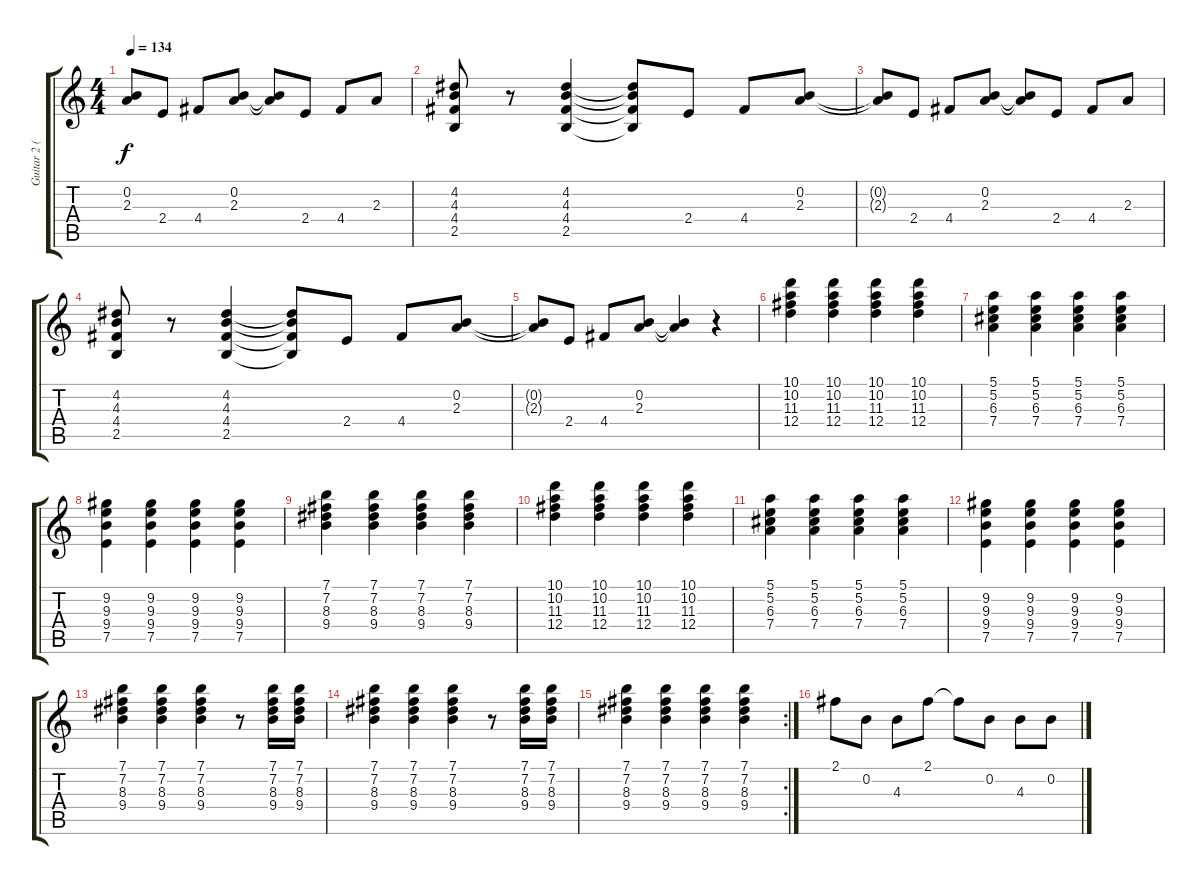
\track ("Guitar 2 (overdriven)" "Guitar 2 (") {instrument overdrivenguitar}
\staff {score tabs}
\tuning (E4 B3 G3 D3 A2 E2) {hide}
\ts (4 4)
\tempo 134
\clef g2
\ks c
(0.2{t} 2.3{t}).8{dy f} 2.4.8 4.4.8 (0.2 2.3).8 (0.2{t} 2.3{t}).8 2.4.8 4.4.8 2.3.8 |
(4.2 4.3 4.4 2.5).8 r.8 (4.2 4.3 4.4 2.5).4 (4.2{t} 4.3{t} 4.4{t} 2.5{t}).8 2.4.8 4.4.8 (0.2 2.3).8 |
(0.2{t} 2.3{t}).8 2.4.8 4.4.8 (0.2 2.3).8 (0.2{t} 2.3{t}).8 2.4.8 4.4.8 2.3.8 |
(4.2 4.3 4.4 2.5).8 r.8 (4.2 4.3 4.4 2.5).4 (4.2{t} 4.3{t} 4.4{t} 2.5{t}).8 2.4.8 4.4.8 (0.2 2.3).8 |
(0.2{t} 2.3{t}).8 2.4.8 4.4.8 (0.2 2.3).8 (0.2{t} 2.3{t}).4 r.4 |
(10.1 10.2 11.3 12.4).4 (10.1 10.2 11.3 12.4).4 (10.1 10.2 11.3 12.4).4 (10.1 10.2 11.3 12.4).4 |
(5.1 5.2 6.3 7.4).4 (5.1 5.2 6.3 7.4).4 (5.1 5.2 6.3 7.4).4 (5.1 5.2 6.3 7.4).4 |
(9.2 9.3 9.4 7.5).4 (9.2 9.3 9.4 7.5).4 (9.2 9.3 9.4 7.5).4 (9.2 9.3 9.4 7.5).4 |
(7.1 7.2 8.3 9.4).4 (7.1 7.2 8.3 9.4).4 (7.1 7.2 8.3 9.4).4 (7.1 7.2 8.3 9.4).4 |
(10.1 10.2 11.3 12.4).4 (10.1 10.2 11.3 12.4).4 (10.1 10.2 11.3 12.4).4 (10.1 10.2 11.3 12.4).4 |
(5.1 5.2 6.3 7.4).4 (5.1 5.2 6.3 7.4).4 (5.1 5.2 6.3 7.4).4 (5.1 5.2 6.3 7.4).4 |
(9.2 9.3 9.4 7.5).4 (9.2 9.3 9.4 7.5).4 (9.2 9.3 9.4 7.5).4 (9.2 9.3 9.4 7.5).4 |
(7.1 7.2 8.3 9.4).4 (7.1 7.2 8.3 9.4).4 (7.1 7.2 8.3 9.4).4 r.8 (7.1 7.2 8.3 9.4).16 (7.1 7.2 8.3 9.4).16 |
(7.1 7.2 8.3 9.4).4 (7.1 7.2 8.3 9.4).4 (7.1 7.2 8.3 9.4).4 r.8 (7.1 7.2 8.3 9.4).16 (7.1 7.2 8.3 9.4).16 |
\rc 2
(7.1 7.2 8.3 9.4).4 (7.1 7.2 8.3 9.4).4 (7.1 7.2 8.3 9.4).4 (7.1 7.2 8.3 9.4).4 |
2.1.8 0.2.8 4.3.8 2.1.8 2.1{t}.8 0.2.8 4.3.8 0.2.8
